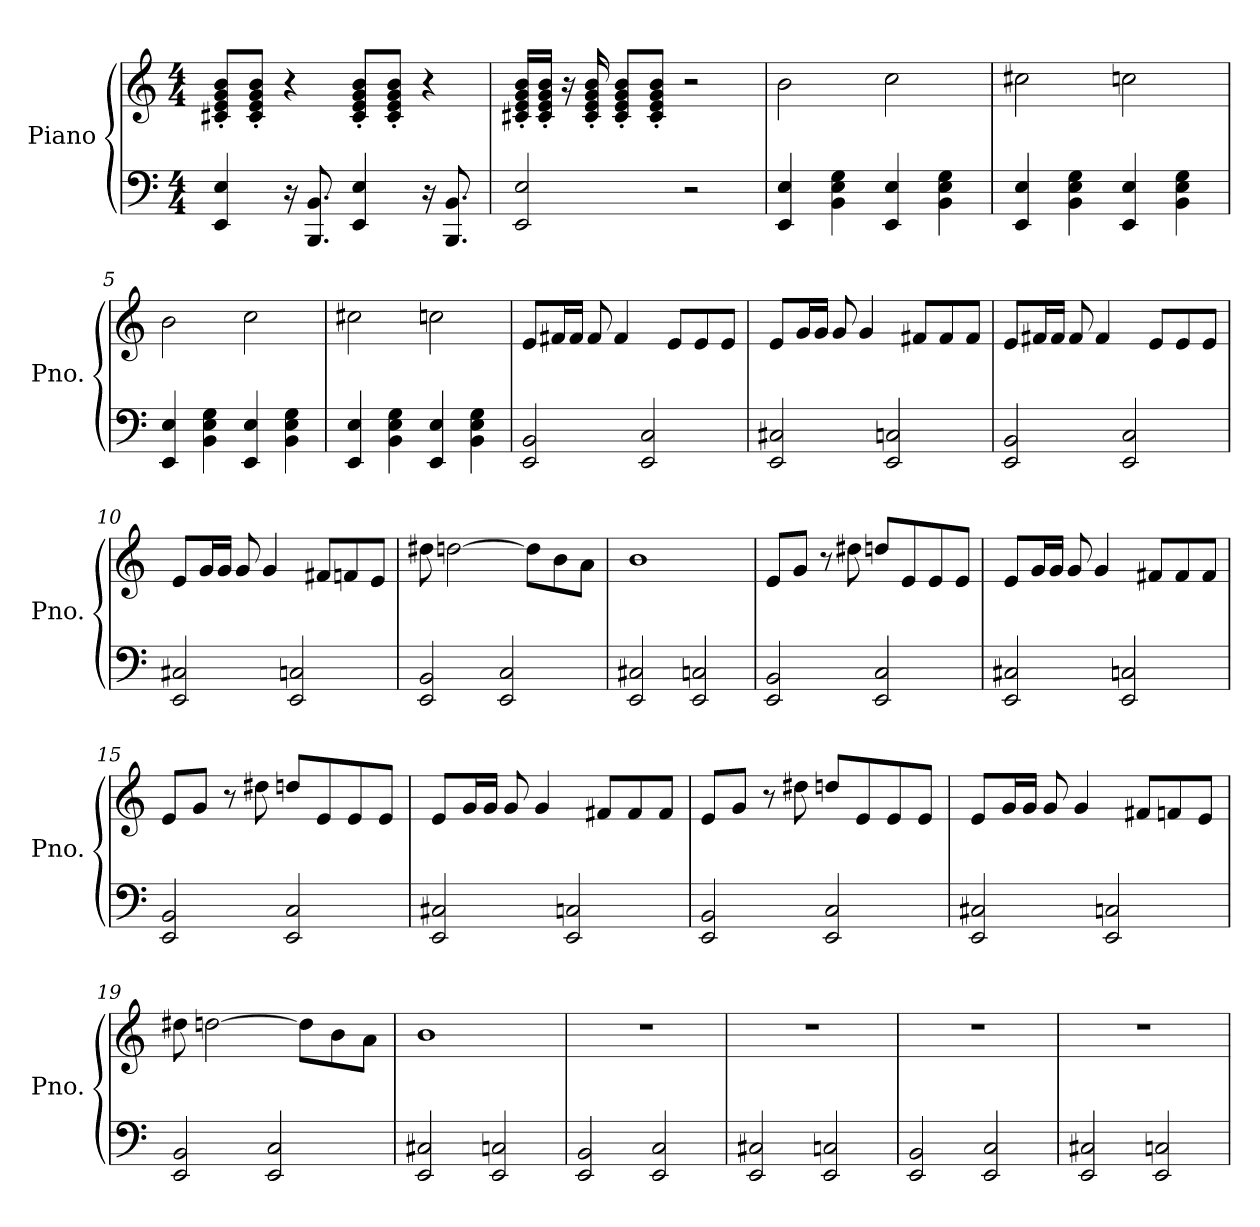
**kern	**kern	**dynam
*part1	*part1	*part1
*staff2	*staff1	*staff1/2
*I"Piano	*	*
*I'Pno.	*	*
*clefF4	*clefG2	*
*k[]	*k[]	*
*M4/4	*M4/4	*
*MM100	*MM100	*
=1	=1	=1
!	!	!LO:DY:b=2
!	!	!LO:DY:n=1:b
4EE/ 4E/	8c#X/' 8e/' 8g/' 8b/'L	mp f
.	8c#/' 8e/' 8g/' 8b/'J	.
16r	4r	.
8.BBB/ 8.BB/	.	.
4EE/ 4E/	8c#/' 8e/' 8g/' 8b/'L	.
.	8c#/' 8e/' 8g/' 8b/'J	.
16r	4r	.
8.BBB/ 8.BB/	.	.
=2	=2	=2
2EE/ 2E/	16c#X/' 16e/' 16g/' 16b/'LL	.
.	16c#/' 16e/' 16g/' 16b/'JJ	.
.	16r	.
.	16c#/' 16e/' 16g/' 16b/'	.
.	8c#/' 8e/' 8g/' 8b/'L	.
.	8c#/' 8e/' 8g/' 8b/'J	.
2r	2r	.
=3	=3	=3
*	*MM120	*
4EE/ 4E/	2b\	.
4BB\ 4E\ 4G\	.	.
4EE/ 4E/	2cc\	.
4BB\ 4E\ 4G\	.	.
=4	=4	=4
4EE/ 4E/	2cc#X\	.
4BB\ 4E\ 4G\	.	.
4EE/ 4E/	2ccn\	.
4BB\ 4E\ 4G\	.	.
=5	=5	=5
4EE/ 4E/	2b\	.
4BB\ 4E\ 4G\	.	.
4EE/ 4E/	2cc\	.
4BB\ 4E\ 4G\	.	.
=6	=6	=6
4EE/ 4E/	2cc#X\	.
4BB\ 4E\ 4G\	.	.
4EE/ 4E/	2ccn\	.
4BB\ 4E\ 4G\	.	.
!!LO:LB:g=z
=7	=7	=7
*	*8ba	*
2EE/ 2BB/	8E/L	.
.	16F#X/L	.
.	16F#/JJ	.
.	8F#/	.
.	4F#/	.
2EE/ 2C/	.	.
.	8E/L	.
.	8E/	.
.	8E/J	.
=8	=8	=8
2EE/ 2C#X/	8E/L	.
.	16G/L	.
.	16G/JJ	.
.	8G/	.
.	4G/	.
2EE/ 2Cn/	.	.
.	8F#X/L	.
.	8F#/	.
.	8F#/J	.
=9	=9	=9
2EE/ 2BB/	8E/L	.
.	16F#X/L	.
.	16F#/JJ	.
.	8F#/	.
.	4F#/	.
2EE/ 2C/	.	.
.	8E/L	.
.	8E/	.
.	8E/J	.
=10	=10	=10
2EE/ 2C#X/	8E/L	.
.	16G/L	.
.	16G/JJ	.
.	8G/	.
.	4G/	.
2EE/ 2Cn/	.	.
.	8F#X/L	.
.	8Fn/	.
.	8E/J	.
=11	=11	=11
2EE/ 2BB/	8d#X\	.
.	[2dn\	.
2EE/ 2C/	.	.
.	8d\L]	.
.	8B\	.
.	8A\J	.
!!LO:LB:g=z
=12	=12	=12
2EE/ 2C#X/	1B	.
2EE/ 2Cn/	.	.
=13	=13	=13
2EE/ 2BB/	8E/L	.
.	8G/J	.
.	8r	.
.	8d#X\	.
2EE/ 2C/	8dn/L	.
.	8E/	.
.	8E/	.
.	8E/J	.
=14	=14	=14
2EE/ 2C#X/	8E/L	.
.	16G/L	.
.	16G/JJ	.
.	8G/	.
.	4G/	.
2EE/ 2Cn/	.	.
.	8F#X/L	.
.	8F#/	.
.	8F#/J	.
=15	=15	=15
2EE/ 2BB/	8E/L	.
.	8G/J	.
.	8r	.
.	8d#X\	.
2EE/ 2C/	8dn/L	.
.	8E/	.
.	8E/	.
.	8E/J	.
=16	=16	=16
2EE/ 2C#X/	8E/L	.
.	16G/L	.
.	16G/JJ	.
.	8G/	.
.	4G/	.
2EE/ 2Cn/	.	.
.	8F#X/L	.
.	8F#/	.
.	8F#/J	.
!!LO:LB:g=z
=17	=17	=17
2EE/ 2BB/	8E/L	.
.	8G/J	.
.	8r	.
.	8d#X\	.
2EE/ 2C/	8dn/L	.
.	8E/	.
.	8E/	.
.	8E/J	.
=18	=18	=18
2EE/ 2C#X/	8E/L	.
.	16G/L	.
.	16G/JJ	.
.	8G/	.
.	4G/	.
2EE/ 2Cn/	.	.
.	8F#X/L	.
.	8Fn/	.
.	8E/J	.
=19	=19	=19
2EE/ 2BB/	8d#X\	.
.	[2dn\	.
2EE/ 2C/	.	.
.	8d\L]	.
.	8B\	.
.	8A\J	.
=20	=20	=20
2EE/ 2C#X/	1B	.
2EE/ 2Cn/	.	.
=21	=21	=21
*	*X8ba	*
*	*MM130	*
2EE/ 2BB/	1r	.
2EE/ 2C/	.	.
=22	=22	=22
2EE/ 2C#X/	1r	.
2EE/ 2Cn/	.	.
=23	=23	=23
2EE/ 2BB/	1r	.
2EE/ 2C/	.	.
=24	=24	=24
2EE/ 2C#X/	1r	.
2EE/ 2Cn/	.	.
=	=	=
*-	*-	*-
